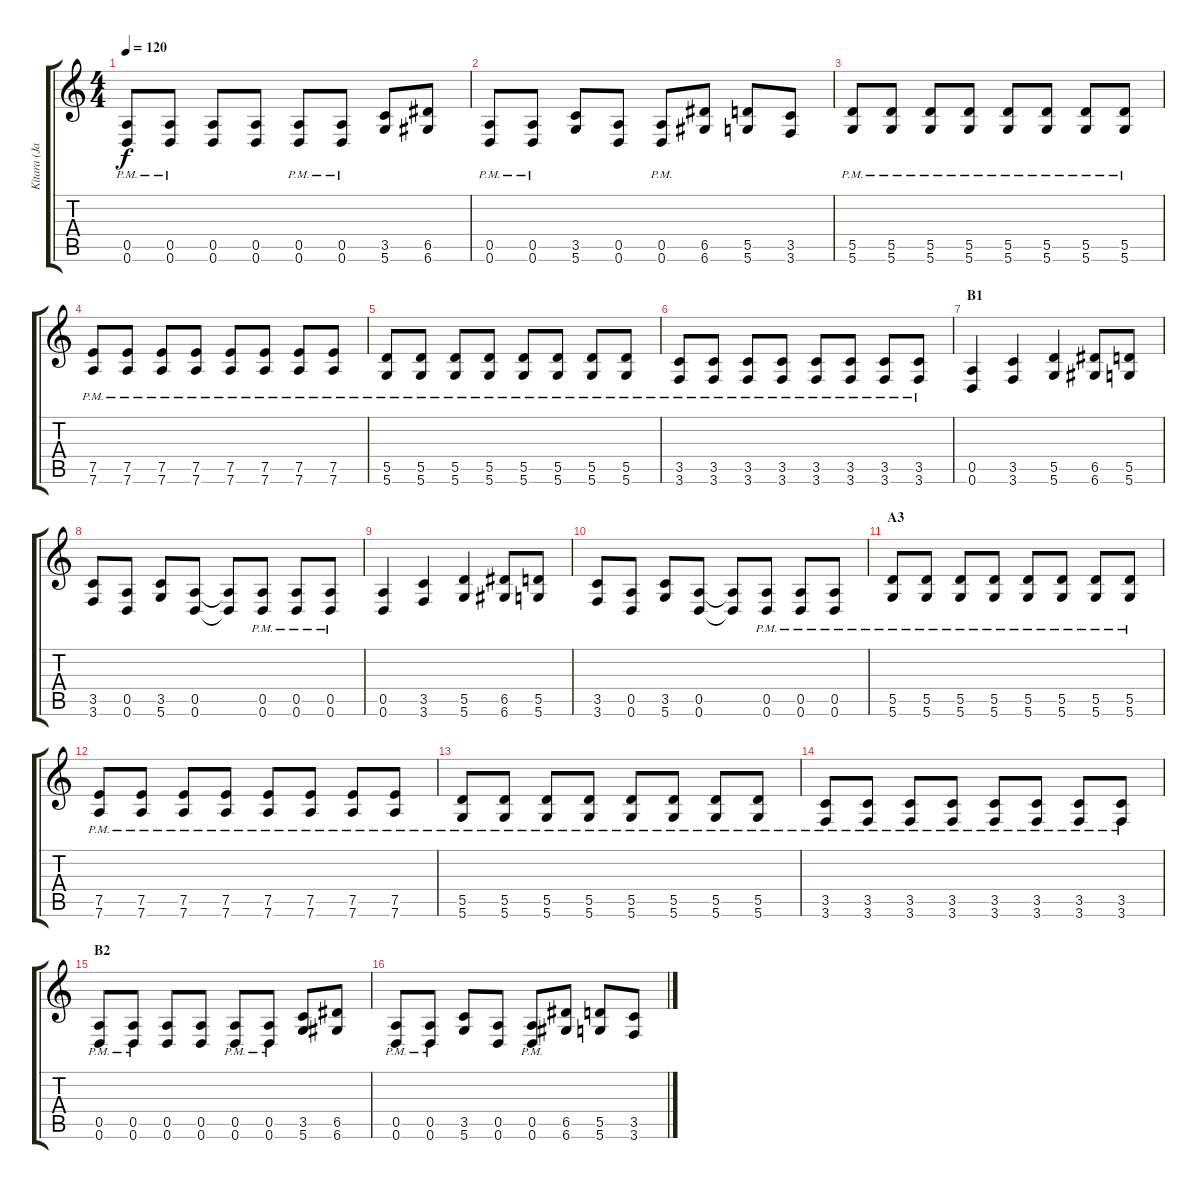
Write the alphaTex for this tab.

\track ("Kitara (Jarkko Petosalmi)" "Kitara (Ja") {instrument distortionguitar}
\staff {score tabs}
\tuning (E4 B3 G3 D3 A2 D2) {hide}
\ts (4 4)
\tempo 120
\clef g2
\ks c
(0.5{pm} 0.6{pm}).8{dy f} (0.5{pm} 0.6{pm}).8 (0.5 0.6).8 (0.5 0.6).8 (0.5{pm} 0.6{pm}).8 (0.5{pm} 0.6{pm}).8 (3.5 5.6).8 (6.5 6.6).8 |
(0.5{pm} 0.6{pm}).8 (0.5{pm} 0.6{pm}).8 (3.5 5.6).8 (0.5 0.6).8 (0.5{pm} 0.6{pm}).8 (6.5 6.6).8 (5.5 5.6).8 (3.5 3.6).8 |
(5.5{pm} 5.6{pm}).8 (5.5{pm} 5.6{pm}).8 (5.5{pm} 5.6{pm}).8 (5.5{pm} 5.6{pm}).8 (5.5{pm} 5.6{pm}).8 (5.5{pm} 5.6{pm}).8 (5.5{pm} 5.6{pm}).8 (5.5{pm} 5.6{pm}).8 |
(7.5{pm} 7.6{pm}).8 (7.5{pm} 7.6{pm}).8 (7.5{pm} 7.6{pm}).8 (7.5{pm} 7.6{pm}).8 (7.5{pm} 7.6{pm}).8 (7.5{pm} 7.6{pm}).8 (7.5{pm} 7.6{pm}).8 (7.5{pm} 7.6{pm}).8 |
(5.5{pm} 5.6{pm}).8 (5.5{pm} 5.6{pm}).8 (5.5{pm} 5.6{pm}).8 (5.5{pm} 5.6{pm}).8 (5.5{pm} 5.6{pm}).8 (5.5{pm} 5.6{pm}).8 (5.5{pm} 5.6{pm}).8 (5.5{pm} 5.6{pm}).8 |
(3.5{pm} 3.6{pm}).8 (3.5{pm} 3.6{pm}).8 (3.5{pm} 3.6{pm}).8 (3.5{pm} 3.6{pm}).8 (3.5{pm} 3.6{pm}).8 (3.5{pm} 3.6{pm}).8 (3.5{pm} 3.6{pm}).8 (3.5{pm} 3.6{pm}).8 |
\section ("" "B1")
(0.5 0.6).4 (3.5 3.6).4 (5.5 5.6).4 (6.5 6.6).8 (5.5 5.6).8 |
(3.5 3.6).8 (0.5 0.6).8 (3.5 5.6).8 (0.5 0.6).8 (0.5{t} 0.6{t}).8 (0.5{pm} 0.6{pm}).8 (0.5{pm} 0.6{pm}).8 (0.5{pm} 0.6{pm}).8 |
(0.5 0.6).4 (3.5 3.6).4 (5.5 5.6).4 (6.5 6.6).8 (5.5 5.6).8 |
(3.5 3.6).8 (0.5 0.6).8 (3.5 5.6).8 (0.5 0.6).8 (0.5{t} 0.6{t}).8 (0.5{pm} 0.6{pm}).8 (0.5{pm} 0.6{pm}).8 (0.5{pm} 0.6{pm}).8 |
\section ("" "A3")
(5.5{pm} 5.6{pm}).8 (5.5{pm} 5.6{pm}).8 (5.5{pm} 5.6{pm}).8 (5.5{pm} 5.6{pm}).8 (5.5{pm} 5.6{pm}).8 (5.5{pm} 5.6{pm}).8 (5.5{pm} 5.6{pm}).8 (5.5{pm} 5.6{pm}).8 |
(7.5{pm} 7.6{pm}).8 (7.5{pm} 7.6{pm}).8 (7.5{pm} 7.6{pm}).8 (7.5{pm} 7.6{pm}).8 (7.5{pm} 7.6{pm}).8 (7.5{pm} 7.6{pm}).8 (7.5{pm} 7.6{pm}).8 (7.5{pm} 7.6{pm}).8 |
(5.5{pm} 5.6{pm}).8 (5.5{pm} 5.6{pm}).8 (5.5{pm} 5.6{pm}).8 (5.5{pm} 5.6{pm}).8 (5.5{pm} 5.6{pm}).8 (5.5{pm} 5.6{pm}).8 (5.5{pm} 5.6{pm}).8 (5.5{pm} 5.6{pm}).8 |
(3.5{pm} 3.6{pm}).8 (3.5{pm} 3.6{pm}).8 (3.5{pm} 3.6{pm}).8 (3.5{pm} 3.6{pm}).8 (3.5{pm} 3.6{pm}).8 (3.5{pm} 3.6{pm}).8 (3.5{pm} 3.6{pm}).8 (3.5{pm} 3.6{pm}).8 |
\section ("" "B2")
(0.5{pm} 0.6{pm}).8 (0.5{pm} 0.6{pm}).8 (0.5 0.6).8 (0.5 0.6).8 (0.5{pm} 0.6{pm}).8 (0.5{pm} 0.6{pm}).8 (3.5 5.6).8 (6.5 6.6).8 |
(0.5{pm} 0.6{pm}).8 (0.5{pm} 0.6{pm}).8 (3.5 5.6).8 (0.5 0.6).8 (0.5{pm} 0.6{pm}).8 (6.5 6.6).8 (5.5 5.6).8 (3.5 3.6).8
